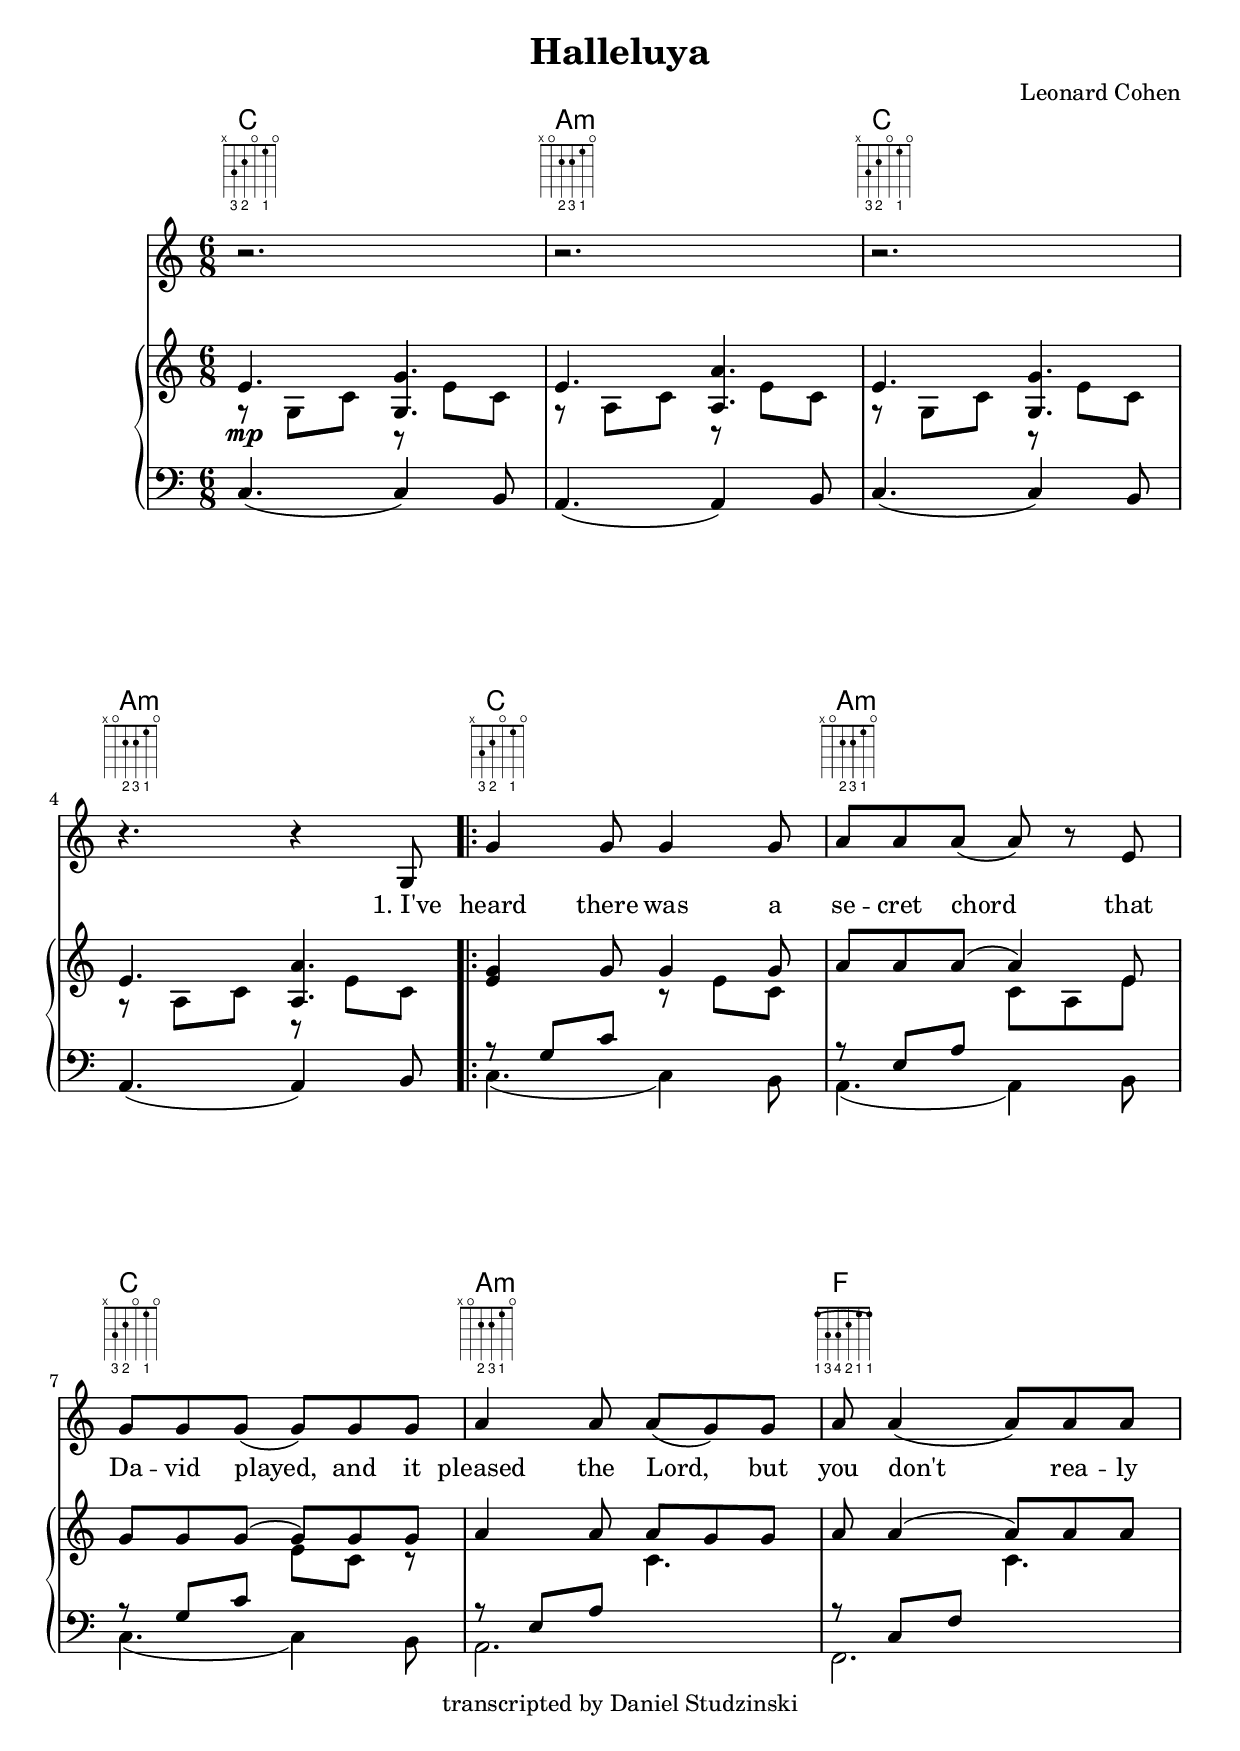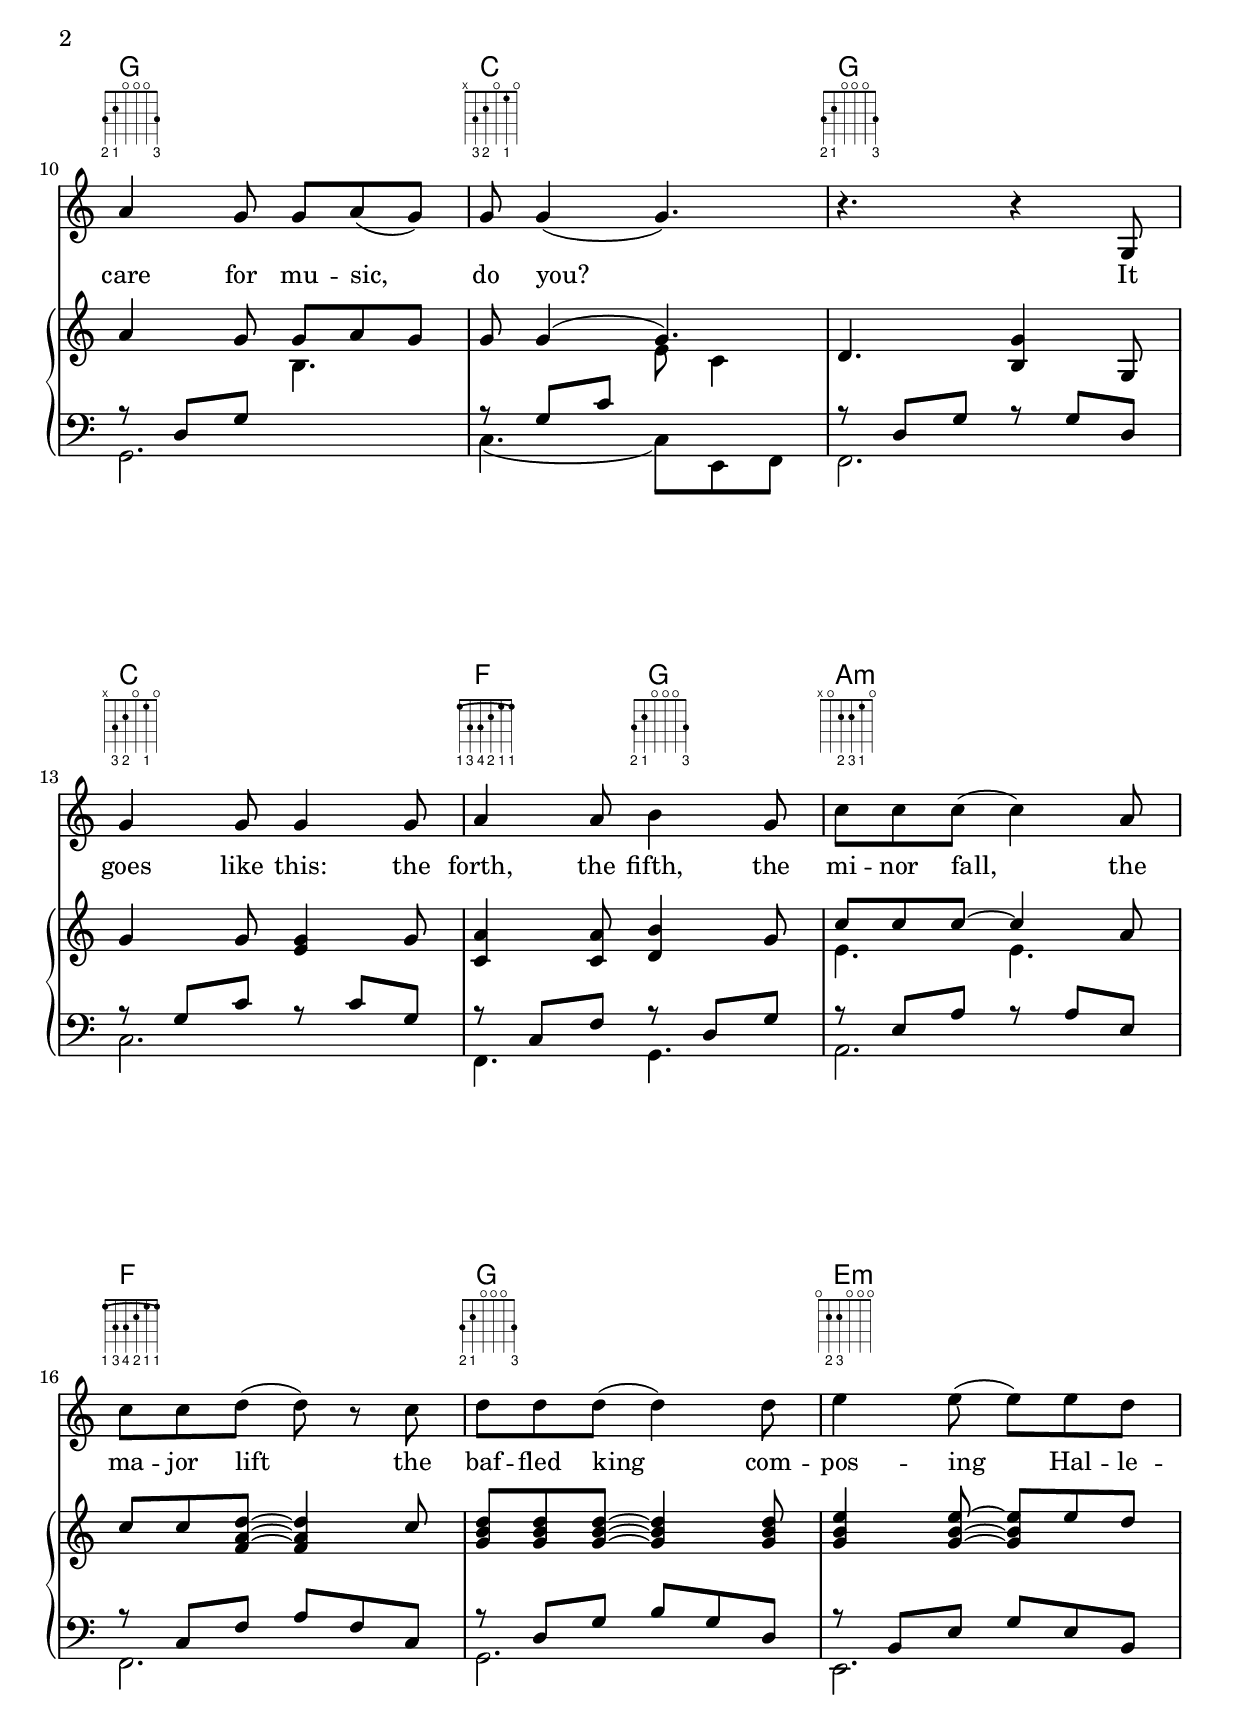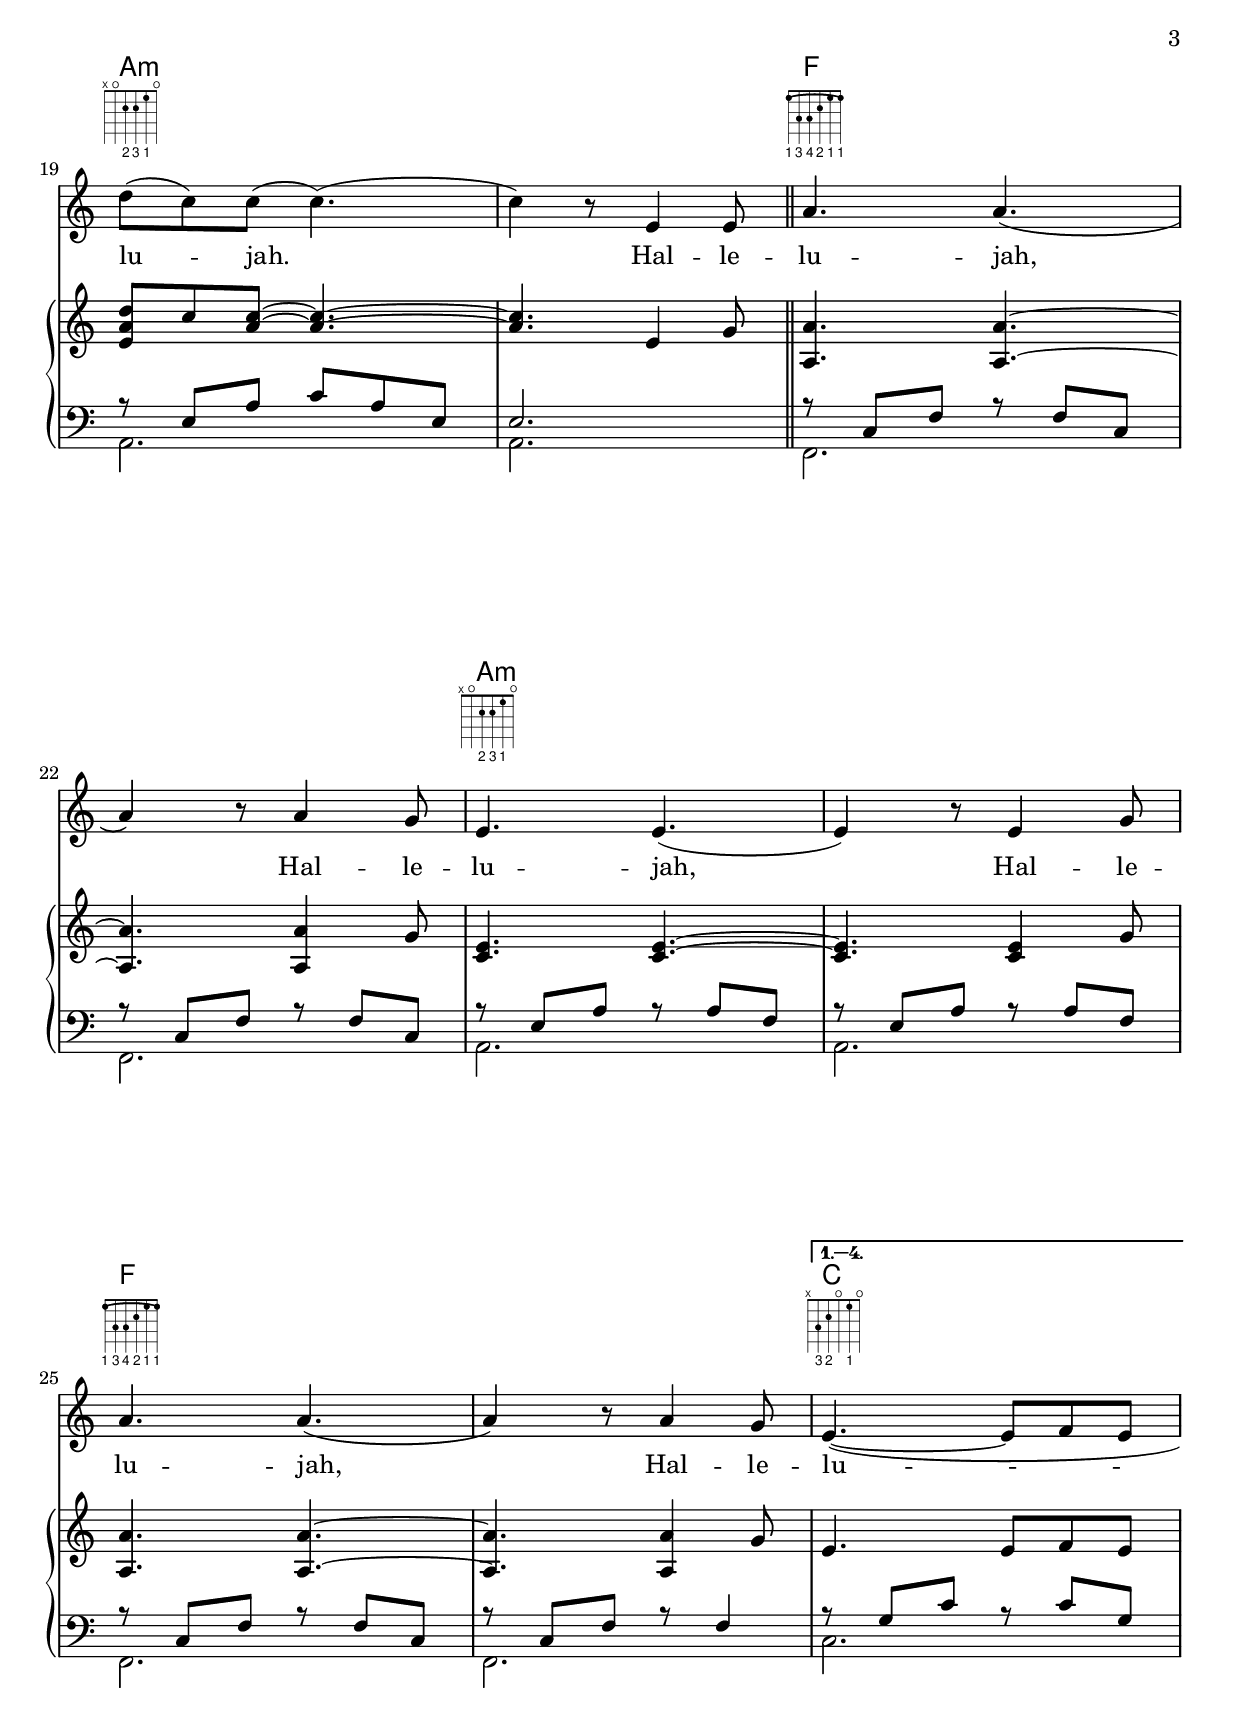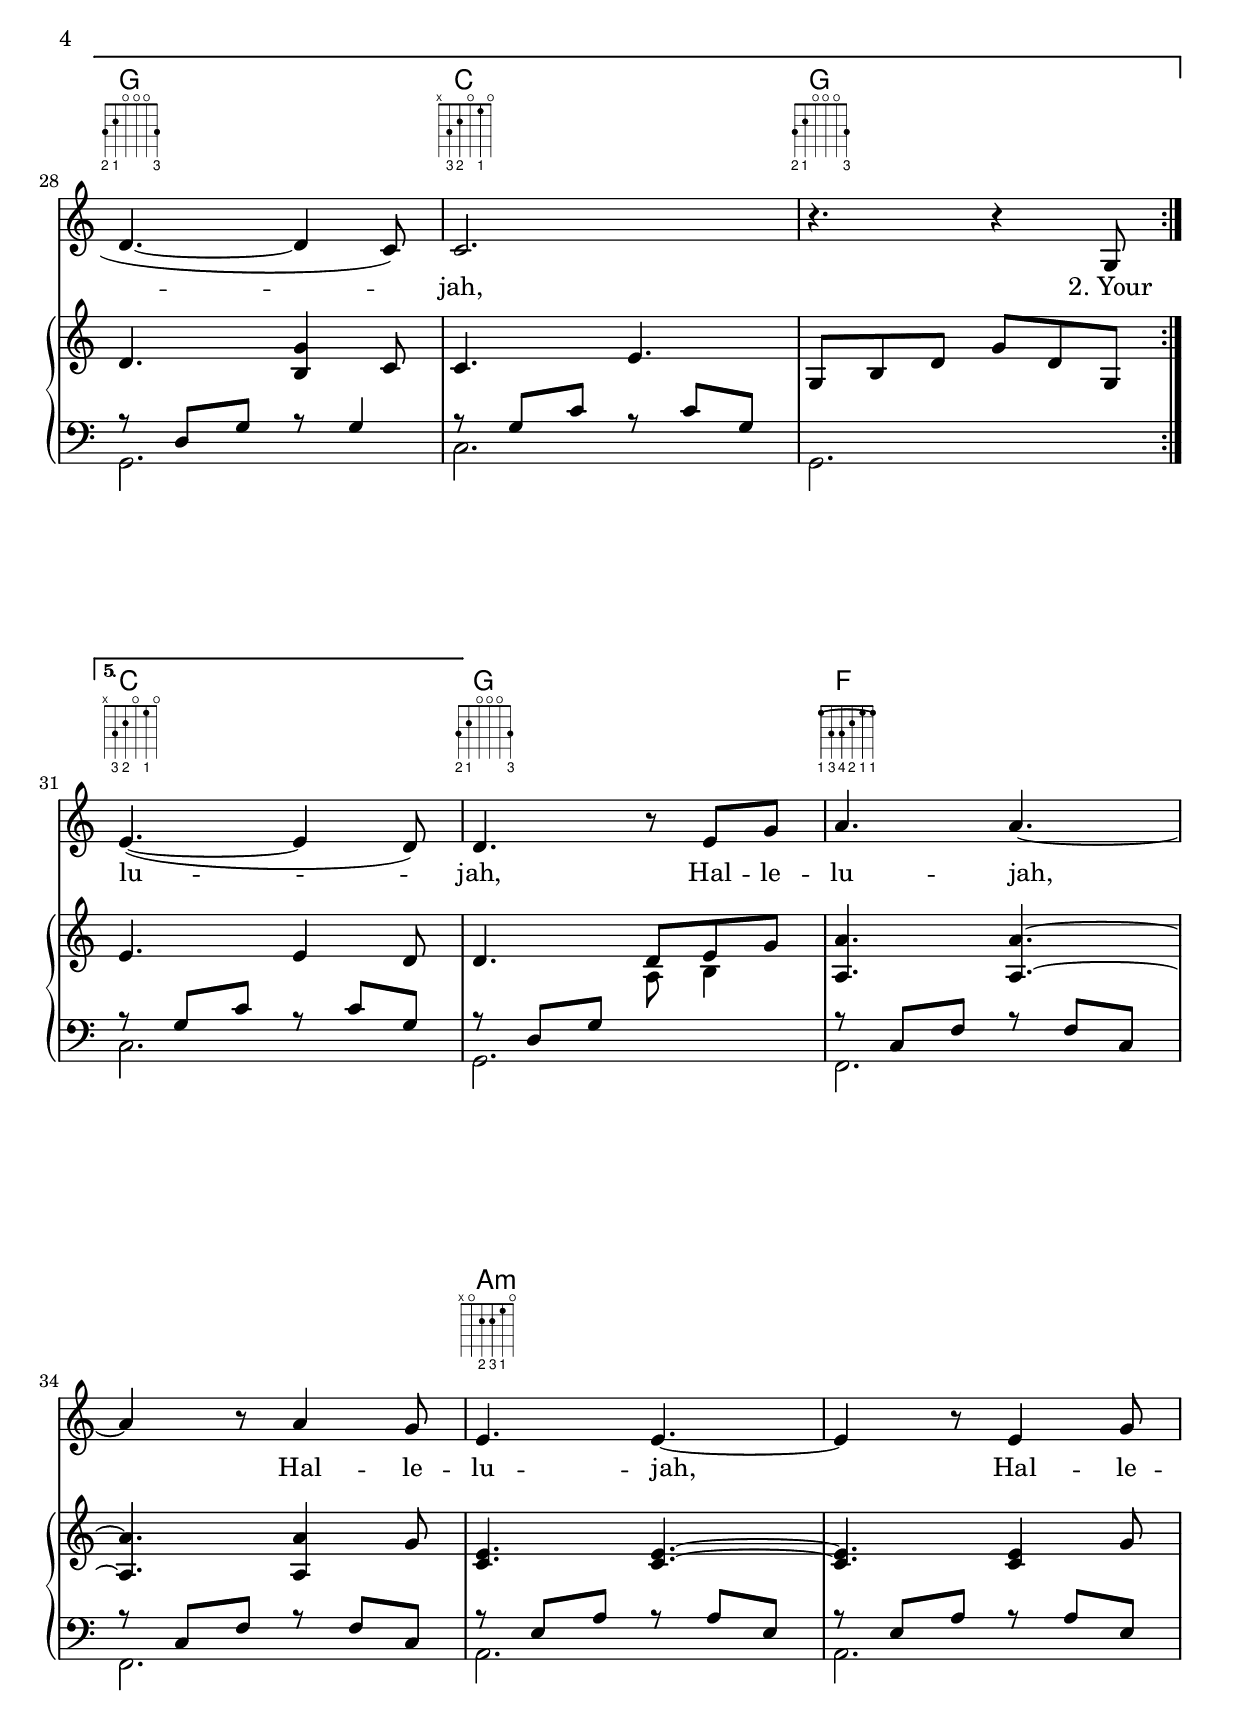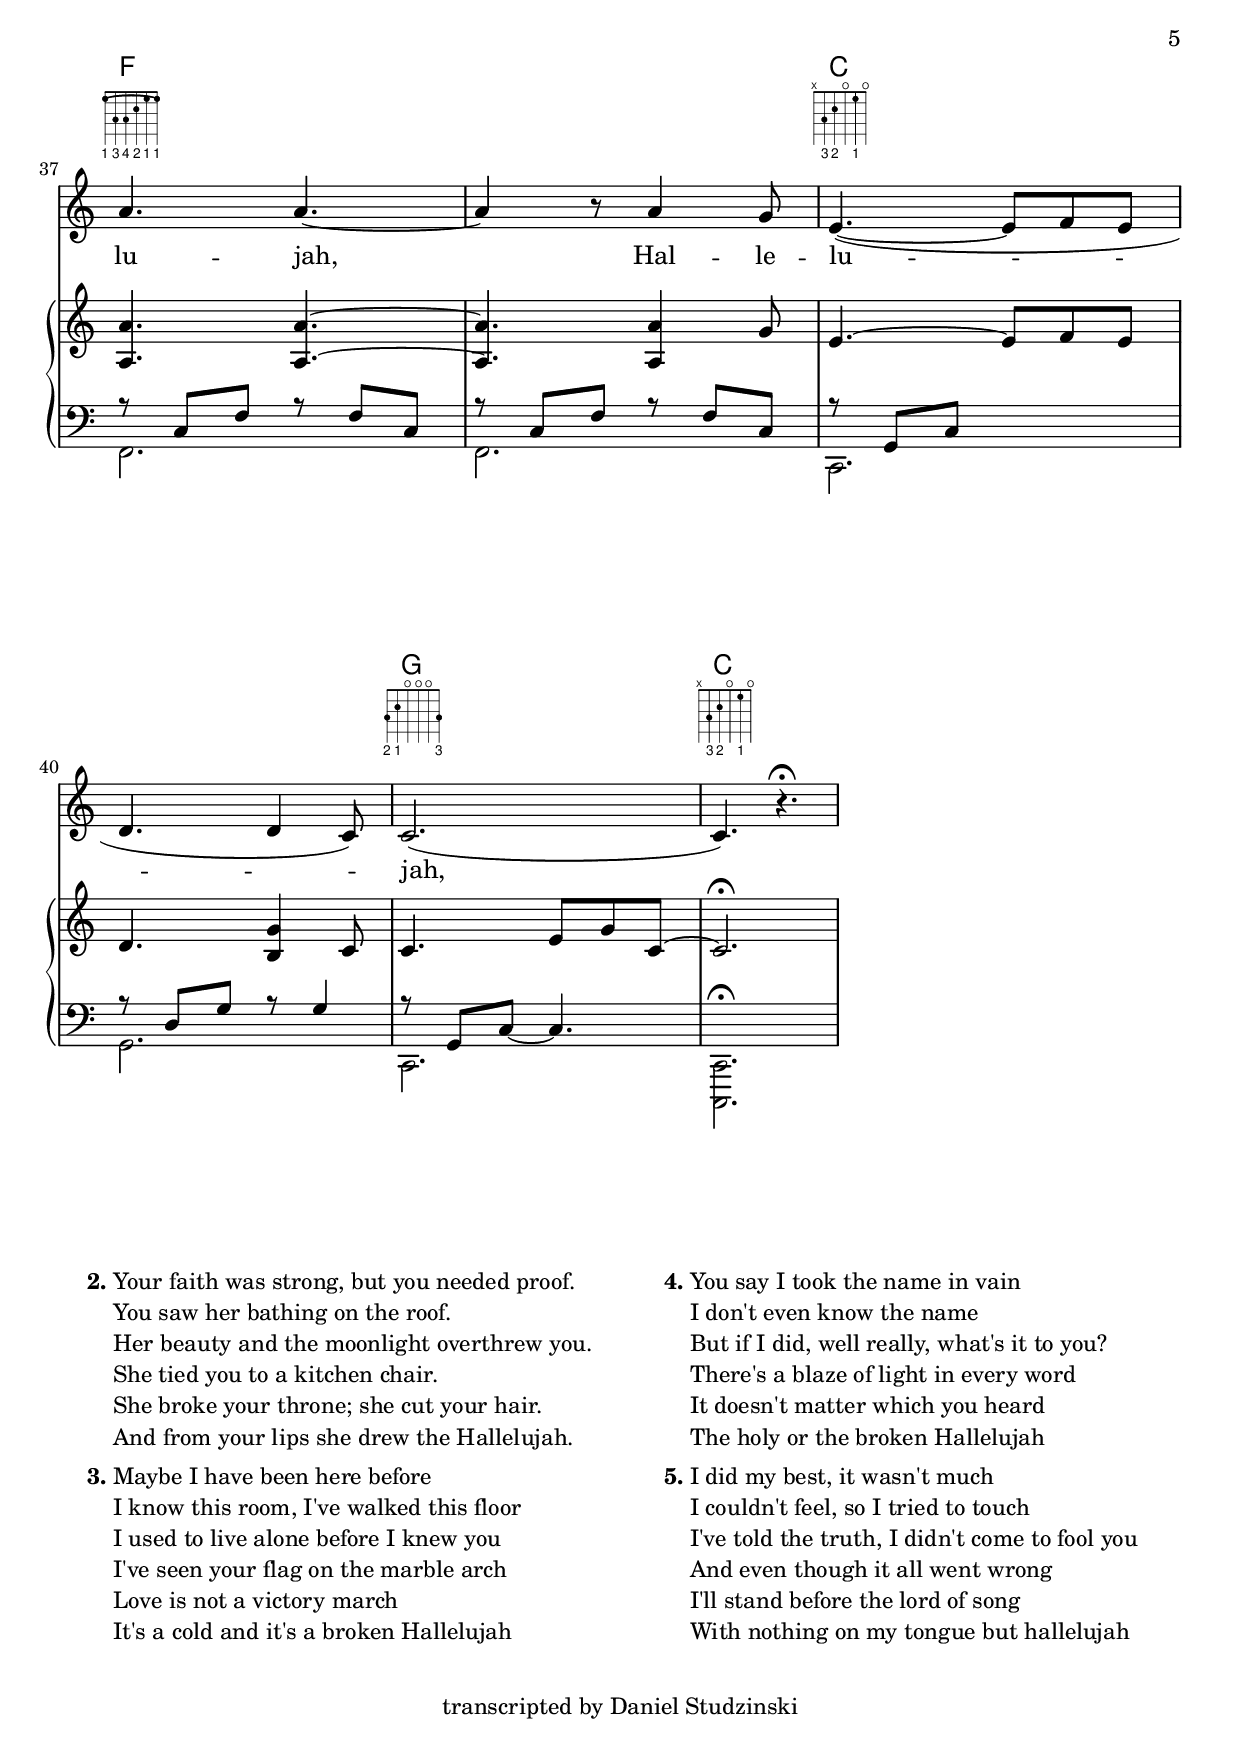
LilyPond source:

\version "2.18.2"
\include "english.ly"
\include "predefined-guitar-fretboards.ly"

\header {
  %dedication = "dedication"
  title = "Halleluya"


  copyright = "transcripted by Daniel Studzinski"
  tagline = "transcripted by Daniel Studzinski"
}

Chords = \chordmode {
  c2.
  a:m
  c
  a:m
  c
  a:m
  c
  a:m
  f
  g
  c
  g
  c
  f4.
  g4.
  a2.:m
  f
  g
  e:m
  a1.:m
  f
  a:m
  f
  c2.
  g
  c
  g
  c
  g
  f1.
  a:m
  f
  c
  g2.
  c1.
}

verseOne = \lyricmode { 
  "1. I've" heard there was a se -- cret chord
  that Da -- vid played, 
  and it pleased the Lord,
  but you don't rea -- ly care for mu -- sic,
  do you? It goes like this: the forth, 
  the fifth, the mi -- nor fall, the ma -- jor lift
  the baf -- fled king com -- pos -- ing Hal -- le -- lu -- jah. 
  
  Hal -- le -- lu -- jah, Hal -- le -- lu -- jah,
  Hal -- le -- lu -- jah, Hal -- le -- lu -- jah,
  
  "2. Your"
  lu -- jah,
  Hal -- le -- lu -- jah,
  Hal -- le -- lu -- jah,
  Hal -- le -- lu -- jah,
  Hal -- le -- lu -- jah,
}
                        
                        

Voice = \relative c' {
  \clef treble
  \key c \major
  \numericTimeSignature \time 6/8
  
  r2. 
  r2.
  r2.
  r4. r4 g8
  \repeat volta 5 {
  g'4 g8 g4 g8
  a a a (a) r e
  g g g (g) g g
  a4 a8 a (g) g
  a a4 (a8) a a 
  a4 g8 g a (g)
  g g4 (g4.)
  r4. r4 g,8
  g'4 g8 g4 g8
  a4 a8 b4 g8
  c8 c c (c4) a8
  c c d (d) r c
  d d d (d4) d8
  e4 e8 (e) e d
  d (c) c (c4.)
  (c4) r8 e,4 e8 \bar "||"
  a4. a
  (a4) r8 a4 g8 
  e4. e
  (e4) r8 e4 g8
  a4. a
  (a4) r8
  a4 g8}
  \alternative {
    {  
      e4.~ ( e8 f e
      d4.~ d4 c8)
      c2.
      r4. r4 g8}
    {
      e'4.~ (e4 d8)
    }
  }
  d4. r8 e g
  a4. a~
  a4 r8 a4 g8
  e4. e~
  e4 r8 e4 g8 |
  a4. a~
  a4 r8 a4 g8
  e4.~ (e8 f8 e8
  d4. d4 c8)
  c2. 
  (c4.) r4.\fermata
} 


RH = \relative c' {
  \clef treble
  \key c \major
  \numericTimeSignature \time 6/8
  <<
    \new Voice { 
      \voiceOne
      e4.\mp <g g,> 
      e4. <a a,> 
      e4. <g g,>
      e4. <a a,>
      <e g>4 g8 g4 g8
      a a a (a4) e8
      g g g (g) g g
      a4 a8 a g g
      a a4 (a8) a a 
      a4 g8 g a g
      g g4 (g4.)
      d4. <g b,>4 g,8
      g'4 g8 <g e>4 g8
      <a c,>4 <a c,>8 <b d,>4 g8
      << {c8 c c~ c4 a8} \\ {e4. e }>> |
      c'8 c <d~ a~ f~ > <d a f >4  c8 |
      <d b g > <d b g > <d b g >~ <d b g >4 <d b g >8 | 
      <e b g >4 <e~ b~ g~ >8 <e b g > e d |
      <d a e> c <c~ a~> <c~ a~>4. |
      <c a>4. e,4 g8
      <a, a'>4. <a~ a'~> |
      <a a'> <a a'>4 g'8 |
      <c, e>4. <c~ e~>   |
      <c e>4. <c e>4 g'8 |
      <a a,>4. <a a,>~
      <a a,> <a a,>4 g8
      e4. e8 f e |
      d4. <g b,>4 c,8 |
      c4. e
      g,8 b d g d g,
      e'4. e4 d8
      d4. d8 e g |
      <a a,>4. <a~ a,~> |
      <a a,>4. <a a,>4 g8 |
      <e c>4. <e~ c~> |
      <e c> <e c>4 g8 |
      <a a,>4. <a~ a,~> |
      <a a,>4. <a a,>4 g8 |
      e4.~ e8 f e |
      d4. <g b,>4 c,8 |
      c4. e8 g c,~
      c2.\fermata
      
    }
    \new Voice { \voiceTwo
      r8 g c r e c
      r8 a c r e c
      r8 g c r e c
      r8 a c r e c
      \change Staff = "LH"  \stemUp a8\rest g c \change Staff = "RH" \stemDown r e c
      \change Staff = "LH"  \stemUp a8\rest e a \change Staff = "RH" \stemDown c a e'
      \change Staff = "LH"  \stemUp a,8\rest g c \change Staff = "RH" \stemDown e c c\rest
      \change Staff = "LH"  \stemUp a8\rest e a \change Staff = "RH" \stemDown c4.
      \change Staff = "LH"  \stemUp a8\rest c, f \change Staff = "RH" \stemDown c'4.
      \change Staff = "LH"  \stemUp a8\rest d, g \change Staff = "RH" \stemDown b4.
      \change Staff = "LH"  \stemUp a8\rest g c \change Staff = "RH" \stemDown e8 c4
      \change Staff = "LH"  \stemUp a8\rest d, g  a8\rest g d
      a'8\rest g c a8\rest c g
      a8\rest c, f a8\rest d, g
      a8\rest e a a8\rest a e
      a8\rest c, f a f c
      a'8\rest d, g b g d
      a'8\rest b, e g e b
      a'8\rest e a c a e
      e2.
      a8\rest c, f a8\rest f c
      a'8\rest c, f a8\rest f c
      a'8\rest e a a8\rest a f 
      a8\rest e a a8\rest a f 
      a8\rest c, f a8\rest f c
      a'8\rest c, f a8\rest f4
      a8\rest g c a8\rest c g
      a8\rest d, g a8\rest g4
      a8\rest g c a8\rest c g
      s2.
      a8\rest g c a8\rest c g
      a8\rest d, g \change Staff = "RH" \stemDown a b4
      \change Staff = "LH"  \stemUp a8\rest c, f a8\rest f c
      a'8\rest c, f a8\rest f c
      a'8\rest e a a8\rest a e
      a8\rest e a a8\rest a e
      a8\rest c, f a8\rest f c      
      a'8\rest c, f a8\rest f c
      a'8\rest g, c s4.
      a'8\rest d, g a8\rest g4
      a8\rest g, c~ c4.
    }
  >>  
}  


LH = \relative c {
  \clef bass
  \key c \major
  \numericTimeSignature \time 6/8  
  
  c4. (c4) b8 
  a4. (a4) b8
  c4. (c4) b8 
  a4. (a4) b8 \bar ".|:" \stemDown
  c4._( c4) b8 
  a4._( a4) b8
  c4._( c4) b8
  a2.
  f
  g
  c4._( c8) e, f
  f2.
  c'
  f,4. g4.
  a2.
  f
  g
  e
  a
  a
  f
  f
  a
  a
  f
  f
  c'
  g
  c
  g
  c
  g
  f
  f
  a
  a
  f
  f
  c
  g'
  c,
  <c c,>\fermata
} 


Dynamics = {
}


  

\book {
  \bookpart {
    \header {
      %subtitle = "Erster Teil"
      %instrument = "instrument"
      composer = "Leonard Cohen"
      %arranger = "arranger"
      %poet = "poet"
      %meter = "meter"
      %piece = "pice"
      %opus = "opus"
    }
    \score { 
      <<
        \new ChordNames { \Chords }
        \new FretBoards { \Chords }
        \new Voice = "song" \Voice
        \new Lyrics \lyricsto "song" { \verseOne }
        \new PianoStaff = "pianostaff" 
        <<
          \new Staff = "RH" \RH
          \new Staff = "LH" \LH
          \new Dynamics = "DYN" \Dynamics
        >> 
      >>
      \layout { 
        \context {
          \Score
          \override SpacingSpanner.base-shortest-duration = #(ly:make-moment 1/64)
        }

      }
      \midi { }
    }
    \markup {
  \fill-line {
    \hspace #0.1 % moves the column off the left margin;
     % can be removed if space on the page is tight
     \column {
      \line { \bold "2."
        \column {
          "Your faith was strong, but you needed proof."
          "You saw her bathing on the roof."
          "Her beauty and the moonlight overthrew you."
          "She tied you to a kitchen chair."
          "She broke your throne; she cut your hair."
          "And from your lips she drew the Hallelujah." 
        }
      }
      \combine \null \vspace #0.1 % adds vertical spacing between verses
      \line { \bold "3."
              \column {
                "Maybe I have been here before"
                "I know this room, I've walked this floor"
                "I used to live alone before I knew you"
                "I've seen your flag on the marble arch"
                "Love is not a victory march"
                "It's a cold and it's a broken Hallelujah"
              }
      }
    }
    \hspace #0.1 % adds horizontal spacing between columns;
    \column {
      \line { \bold "4."
              \column {
                "You say I took the name in vain"
                "I don't even know the name"
                "But if I did, well really, what's it to you?"
                "There's a blaze of light in every word"
                "It doesn't matter which you heard"
                "The holy or the broken Hallelujah"
              }
      }
      \combine \null \vspace #0.1 % adds vertical spacing between verses
      \line { \bold "5."
              \column {
                "I did my best, it wasn't much"
                "I couldn't feel, so I tried to touch"
                "I've told the truth, I didn't come to fool you"
                "And even though it all went wrong"
                "I'll stand before the lord of song"
                "With nothing on my tongue but hallelujah"
              }
      }
    }
  \hspace #0.1 % gives some extra space on the right margin;
  % can be removed if page space is tight
  }
}

  }
}